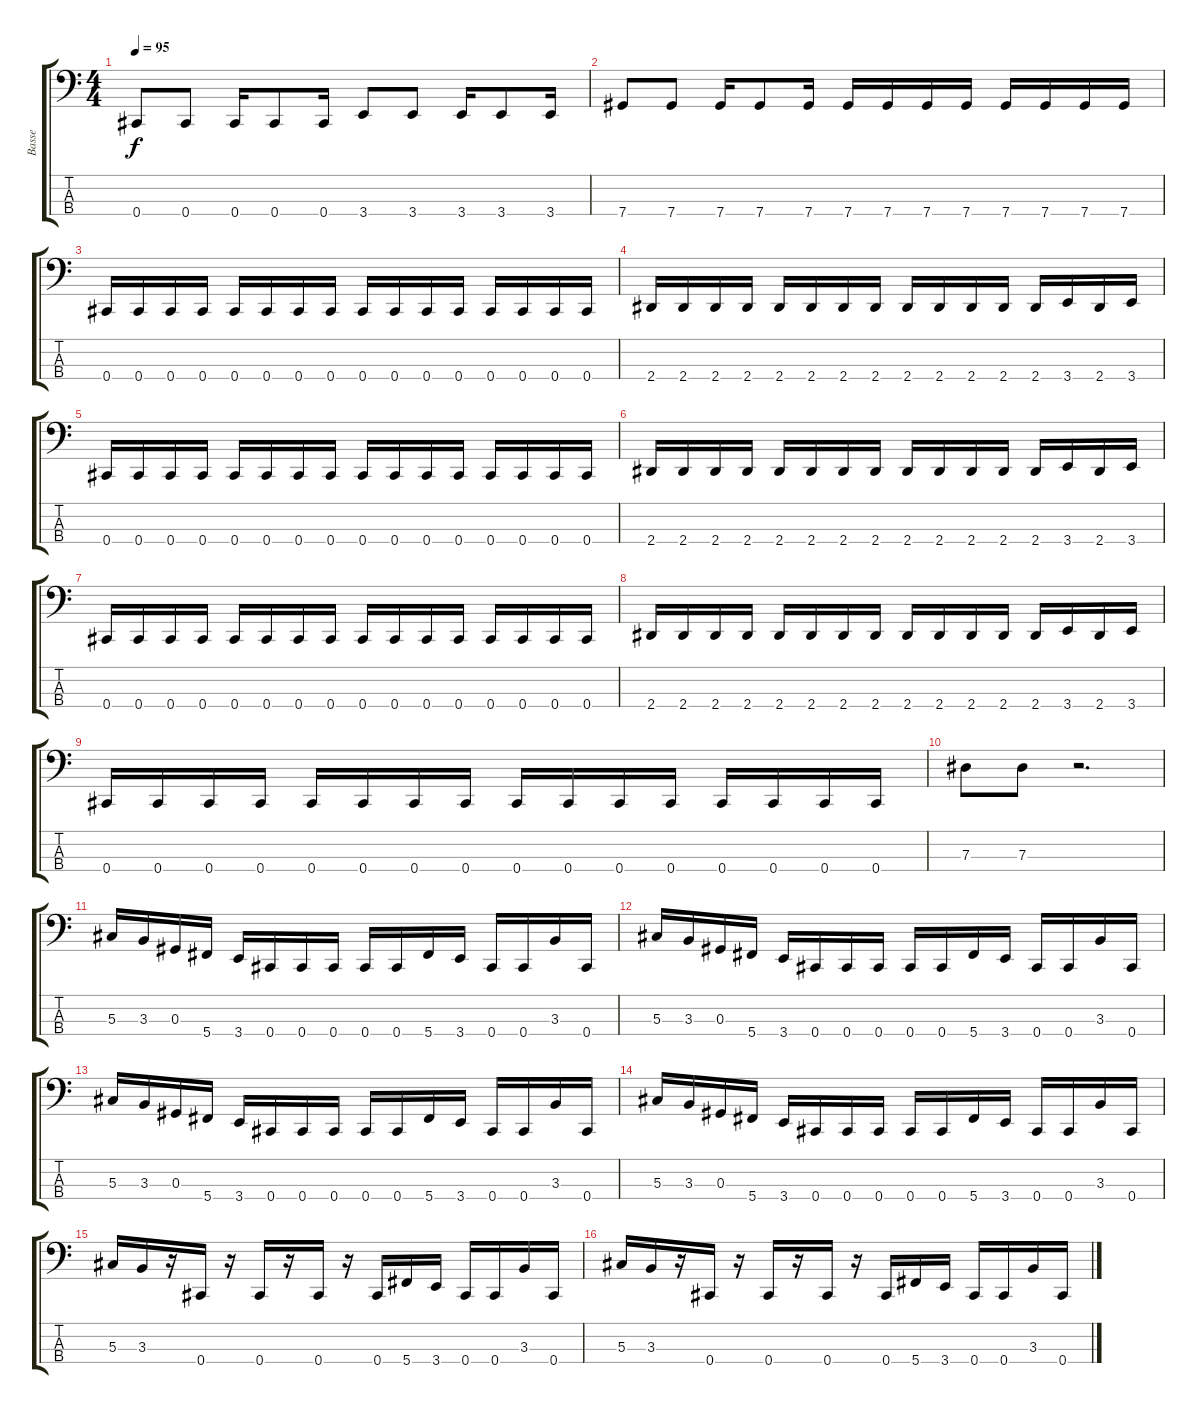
\track ("Basse" "Basse") {instrument slapbass1}
\staff {score tabs}
\tuning (Gb2 Db2 Ab1 Db1) {hide}
\ts (4 4)
\tempo 95
\clef f4
\ks c
0.4.8{dy f} 0.4.8 0.4.16 0.4.8 0.4.16 3.4.8 3.4.8 3.4.16 3.4.8 3.4.16 |
7.4.8 7.4.8 7.4.16 7.4.8 7.4.16 7.4.16 7.4.16 7.4.16 7.4.16 7.4.16 7.4.16 7.4.16 7.4.16 |
0.4.16 0.4.16 0.4.16 0.4.16 0.4.16 0.4.16 0.4.16 0.4.16 0.4.16 0.4.16 0.4.16 0.4.16 0.4.16 0.4.16 0.4.16 0.4.16 |
2.4.16 2.4.16 2.4.16 2.4.16 2.4.16 2.4.16 2.4.16 2.4.16 2.4.16 2.4.16 2.4.16 2.4.16 2.4.16 3.4.16 2.4.16 3.4.16 |
0.4.16 0.4.16 0.4.16 0.4.16 0.4.16 0.4.16 0.4.16 0.4.16 0.4.16 0.4.16 0.4.16 0.4.16 0.4.16 0.4.16 0.4.16 0.4.16 |
2.4.16 2.4.16 2.4.16 2.4.16 2.4.16 2.4.16 2.4.16 2.4.16 2.4.16 2.4.16 2.4.16 2.4.16 2.4.16 3.4.16 2.4.16 3.4.16 |
0.4.16 0.4.16 0.4.16 0.4.16 0.4.16 0.4.16 0.4.16 0.4.16 0.4.16 0.4.16 0.4.16 0.4.16 0.4.16 0.4.16 0.4.16 0.4.16 |
2.4.16 2.4.16 2.4.16 2.4.16 2.4.16 2.4.16 2.4.16 2.4.16 2.4.16 2.4.16 2.4.16 2.4.16 2.4.16 3.4.16 2.4.16 3.4.16 |
0.4.16 0.4.16 0.4.16 0.4.16 0.4.16 0.4.16 0.4.16 0.4.16 0.4.16 0.4.16 0.4.16 0.4.16 0.4.16 0.4.16 0.4.16 0.4.16 |
7.3.8 7.3.8 r.2{d} |
5.3.16 3.3.16 0.3.16 5.4.16 3.4.16 0.4.16 0.4.16 0.4.16 0.4.16 0.4.16 5.4.16 3.4.16 0.4.16 0.4.16 3.3.16 0.4.16 |
5.3.16 3.3.16 0.3.16 5.4.16 3.4.16 0.4.16 0.4.16 0.4.16 0.4.16 0.4.16 5.4.16 3.4.16 0.4.16 0.4.16 3.3.16 0.4.16 |
5.3.16 3.3.16 0.3.16 5.4.16 3.4.16 0.4.16 0.4.16 0.4.16 0.4.16 0.4.16 5.4.16 3.4.16 0.4.16 0.4.16 3.3.16 0.4.16 |
5.3.16 3.3.16 0.3.16 5.4.16 3.4.16 0.4.16 0.4.16 0.4.16 0.4.16 0.4.16 5.4.16 3.4.16 0.4.16 0.4.16 3.3.16 0.4.16 |
5.3.16 3.3.16 r.16 0.4.16 r.16 0.4.16 r.16 0.4.16 r.16 0.4.16 5.4.16 3.4.16 0.4.16 0.4.16 3.3.16 0.4.16 |
5.3.16 3.3.16 r.16 0.4.16 r.16 0.4.16 r.16 0.4.16 r.16 0.4.16 5.4.16 3.4.16 0.4.16 0.4.16 3.3.16 0.4.16
